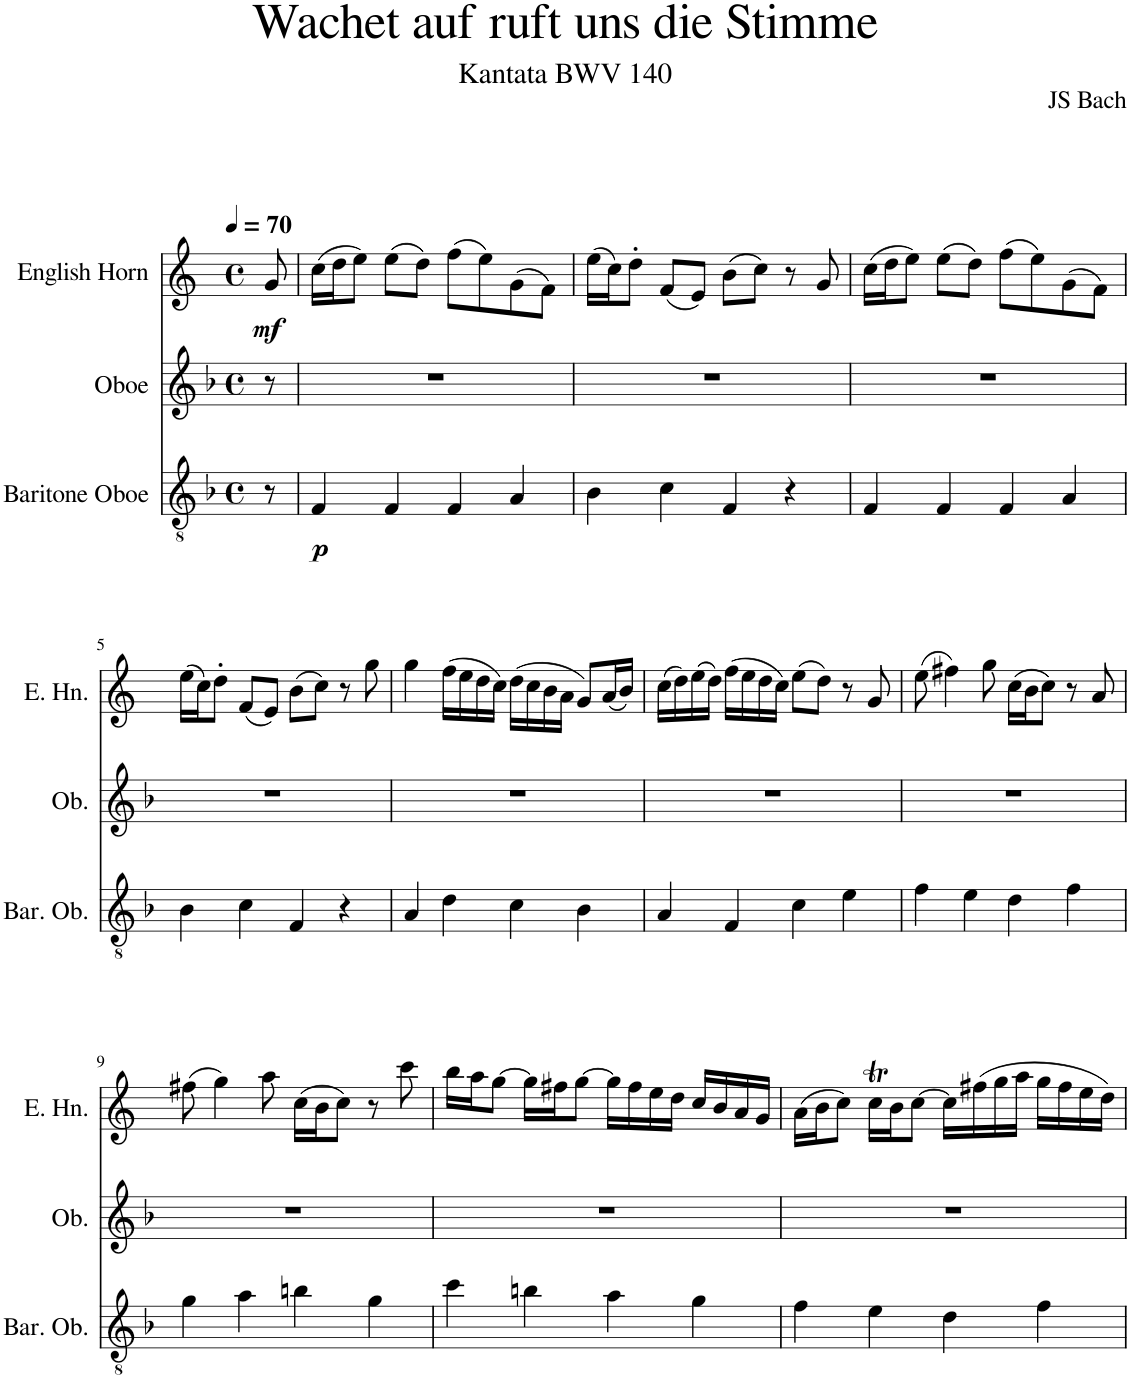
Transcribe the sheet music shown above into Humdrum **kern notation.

**kern	**dynam	**kern	**kern	**dynam
*part3	*part3	*part2	*part1	*part1
*staff3	*staff3	*staff2	*staff1	*staff1
*I"Baritone Oboe	*	*I"Oboe	*I"English Horn	*
*I'Bar. Ob.	*	*I'Ob.	*I'E. Hn.	*
*clefGv2	*	*clefG2	*clefG2	*
*	*	*	*Trd4c7	*
*k[b-]	*	*k[b-]	*k[]	*
*M4/4	*	*M4/4	*M4/4	*
*met(c)	*	*met(c)	*met(c)	*
*MM70	*	*MM70	*MM70	*
=1	=1	=1	=1	=1
!	!	!	!	!LO:DY:b
8r	.	8r	8g/	mf
=2	=2	=2	=2	=2
!	!LO:DY:b	!	!	!
4F/	p	1r	(16cc\LL	.
.	.	.	16dd\J	.
.	.	.	8ee\J)	.
4F/	.	.	(8ee\L	.
.	.	.	8dd\J)	.
4F/	.	.	(8ff\L	.
.	.	.	8ee\)	.
4A/	.	.	(8g\	.
.	.	.	8f\J)	.
=3	=3	=3	=3	=3
4B-\	.	1r	(16ee\LL	.
.	.	.	16cc\J)	.
.	.	.	8dd'\J	.
4c\	.	.	(8f/L	.
.	.	.	8e/J)	.
4F/	.	.	(8b\L	.
.	.	.	8cc\J)	.
4r	.	.	8r	.
.	.	.	8g/	.
=4	=4	=4	=4	=4
4F/	.	1r	(16cc\LL	.
.	.	.	16dd\J	.
.	.	.	8ee\J)	.
4F/	.	.	(8ee\L	.
.	.	.	8dd\J)	.
4F/	.	.	(8ff\L	.
.	.	.	8ee\)	.
4A/	.	.	(8g\	.
.	.	.	8f\J)	.
!!LO:LB:g=z
=5	=5	=5	=5	=5
4B-\	.	1r	(16ee\LL	.
.	.	.	16cc\J)	.
.	.	.	8dd'\J	.
4c\	.	.	(8f/L	.
.	.	.	8e/J)	.
4F/	.	.	(8b\L	.
.	.	.	8cc\J)	.
4r	.	.	8r	.
.	.	.	8gg\	.
=6	=6	=6	=6	=6
4A/	.	1r	4gg\	.
4d\	.	.	(16ff\LL	.
.	.	.	16ee\	.
.	.	.	16dd\	.
.	.	.	16cc\JJ)	.
4c\	.	.	(16dd\LL	.
.	.	.	16cc\	.
.	.	.	16b\	.
.	.	.	16a\JJ	.
4B-\	.	.	8g/L)	.
.	.	.	(16a/L	.
.	.	.	16b/JJ)	.
=7	=7	=7	=7	=7
4A/	.	1r	(16cc\LL	.
.	.	.	16dd\)	.
.	.	.	(16ee\	.
.	.	.	16dd\JJ)	.
4F/	.	.	(16ff\LL	.
.	.	.	16ee\	.
.	.	.	16dd\	.
.	.	.	16cc\JJ)	.
4c\	.	.	(8ee\L	.
.	.	.	8dd\J)	.
4e\	.	.	8r	.
.	.	.	8g/	.
=8	=8	=8	=8	=8
4f\	.	1r	(8ee\	.
.	.	.	4ff#X\)	.
4e\	.	.	.	.
.	.	.	8gg\	.
4d\	.	.	(16cc\LL	.
.	.	.	16b\J	.
.	.	.	8cc\J)	.
4f\	.	.	8r	.
.	.	.	8a/	.
!!LO:LB:g=z
=9	=9	=9	=9	=9
4g\	.	1r	(8ff#X\	.
.	.	.	4gg\)	.
4a\	.	.	.	.
.	.	.	8aa\	.
4bn\	.	.	(16cc\LL	.
.	.	.	16b\J	.
.	.	.	8cc\J)	.
4g\	.	.	8r	.
.	.	.	8ccc\	.
=10	=10	=10	=10	=10
4cc\	.	1r	16bb\LL	.
.	.	.	16aa\J	.
.	.	.	[8gg\J	.
4bn\	.	.	16gg\LL]	.
.	.	.	16ff#X\J	.
.	.	.	[8gg\J	.
4a\	.	.	16gg\LL]	.
.	.	.	16ff#\	.
.	.	.	16ee\	.
.	.	.	16dd\JJ	.
4g\	.	.	16cc/LL	.
.	.	.	16b/	.
.	.	.	16a/	.
.	.	.	16g/JJ	.
=11	=11	=11	=11	=11
4f\	.	1r	(16a\LL	.
.	.	.	16b\J	.
.	.	.	8cc\J)	.
4e\	.	.	16ccT\LL	.
.	.	.	16b\J	.
.	.	.	[8cc\J	.
4d\	.	.	16cc\LL]	.
.	.	.	(16ff#X\	.
.	.	.	16gg\	.
.	.	.	16aa\JJ	.
4f\	.	.	16gg\LL	.
.	.	.	16ff#\	.
.	.	.	16ee\	.
.	.	.	16dd\JJ)	.
=	=	=	=	=
*-	*-	*-	*-	*-
